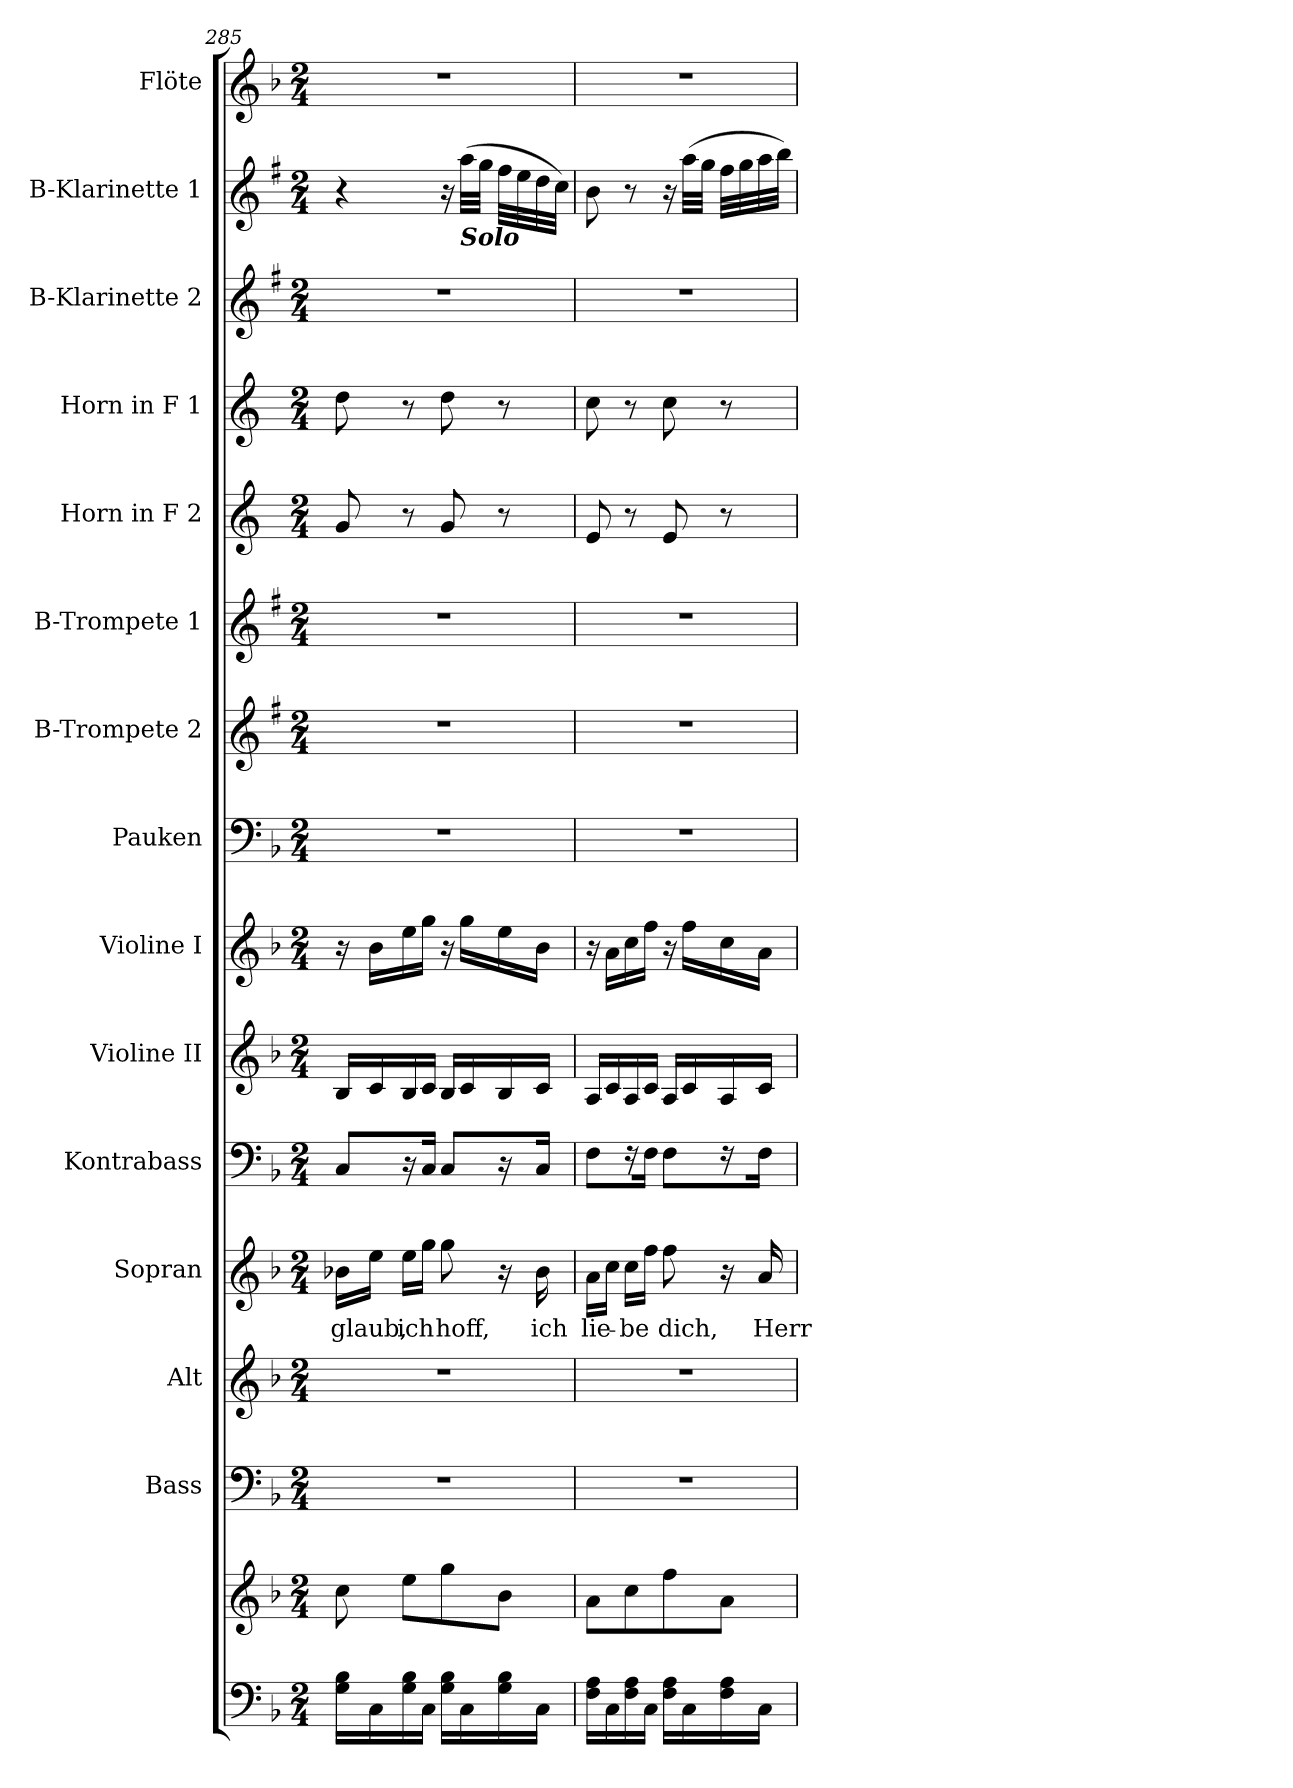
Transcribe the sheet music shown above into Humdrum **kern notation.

**kern	**kern	**kern	**kern	**kern	**text	**kern	**kern	**kern	**kern	**kern	**kern	**kern	**kern	**kern	**kern	**kern
*part15	*part15	*part14	*part13	*part12	*part12	*part11	*part10	*part9	*part8	*part7	*part6	*part5	*part4	*part3	*part2	*part1
*staff16	*staff15	*staff14	*staff13	*staff12	*staff12	*staff11	*staff10	*staff9	*staff8	*staff7	*staff6	*staff5	*staff4	*staff3	*staff2	*staff1
*	*	*I"Bass	*I"Alt	*I"Sopran	*	*I"Kontrabass	*I"Violine II	*I"Violine I	*I"Pauken	*I"B-Trompete 2	*I"B-Trompete 1	*I"Horn in F 2	*I"Horn in F 1	*I"B-Klarinette 2	*I"B-Klarinette 1	*I"Flöte
*	*	*I'B.	*I'A.	*I'S.	*	*I'Kb.	*I'Vl. II	*I'Vl. I	*I'Pk.	*I'B Trp. 2	*I'B Trp. 1	*	*	*I'B Kl. 2	*I'B Kl. 1	*I'Fl.
*clefF4	*clefG2	*clefF4	*clefG2	*clefG2	*	*clefF4	*clefG2	*clefG2	*clefF4	*clefG2	*clefG2	*clefG2	*clefG2	*clefG2	*clefG2	*clefG2
*	*	*	*	*	*	*ITrd7c12	*	*	*	*ITrd1c2	*ITrd1c2	*ITrd4c7	*ITrd4c7	*ITrd1c2	*ITrd1c2	*
*k[b-]	*k[b-]	*k[b-]	*k[b-]	*k[b-]	*	*k[b-]	*k[b-]	*k[b-]	*k[b-]	*k[b-]	*k[b-]	*k[b-]	*k[b-]	*k[b-]	*k[b-]	*k[b-]
*F:	*F:	*F:	*F:	*F:	*	*F:	*F:	*F:	*F:	*F:	*F:	*F:	*F:	*F:	*F:	*F:
*M2/4	*M2/4	*M2/4	*M2/4	*M2/4	*	*M2/4	*M2/4	*M2/4	*M2/4	*M2/4	*M2/4	*M2/4	*M2/4	*M2/4	*M2/4	*M2/4
=285	=285	=285	=285	=285	=285	=285	=285	=285	=285	=285	=285	=285	=285	=285	=285	=285
!	!	!	!	!	!LO:LY:b	!	!	!	!	!	!	!	!	!	!	!
16G\ 16B-\LL	8cc\	2r	2r	16b-X\LL	glaub,	8CC/L	16B-/LL	16r	2r	2r	2r	8c/	8g\	2r	4r	2r
16C\	.	.	.	16ee\JJ	.	.	16c/	16b-\LL	.	.	.	.	.	.	.	.
!	!	!	!	!	!LO:LY:b	!	!	!	!	!	!	!	!	!	!	!
16G\ 16B-\	8ee\L	.	.	16ee\LL	ich	16r	16B-/	16ee\	.	.	.	8r	8r	.	.	.
16C\JJ	.	.	.	16gg\JJ	.	16CC/Jk	16c/JJ	16gg\JJ	.	.	.	.	.	.	.	.
!	!	!	!	!	!LO:LY:b	!	!	!	!	!	!	!	!	!	!	!
16G\ 16B-\LL	8gg\	.	.	8gg\	hoff,	8CC/L	16B-/LL	16r	.	.	.	8c/	8g\	.	16r	.
!	!	!	!	!	!	!	!	!	!	!	!	!	!	!	!LO:TX:b:Bi:t=Solo	!
16C\	.	.	.	.	.	.	16c/	16gg\LL	.	.	.	.	.	.	(>32gg\LLL	.
.	.	.	.	.	.	.	.	.	.	.	.	.	.	.	32ff\JJJ	.
16G\ 16B-\	8b-\J	.	.	16r	.	16r	16B-/	16ee\	.	.	.	8r	8r	.	32ee\LLL	.
.	.	.	.	.	.	.	.	.	.	.	.	.	.	.	32dd\	.
!	!	!	!	!	!LO:LY:b	!	!	!	!	!	!	!	!	!	!	!
16C\JJ	.	.	.	16b-\	ich	16CC/Jk	16c/JJ	16b-\JJ	.	.	.	.	.	.	32cc\	.
.	.	.	.	.	.	.	.	.	.	.	.	.	.	.	32b-\JJJ)	.
=286	=286	=286	=286	=286	=286	=286	=286	=286	=286	=286	=286	=286	=286	=286	=286	=286
!	!	!	!	!	!LO:LY:b	!	!	!	!	!	!	!	!	!	!	!
16F\ 16A\LL	8a\L	2r	2r	16a\LL	lie-	8FF\L	16A/LL	16r	2r	2r	2r	8A/	8f\	2r	8a\	2r
16C\	.	.	.	16cc\JJ	.	.	16c/	16a\LL	.	.	.	.	.	.	.	.
!	!	!	!	!	!LO:LY:b	!	!	!	!	!	!	!	!	!	!	!
16F\ 16A\	8cc\	.	.	16cc\LL	-be	16r	16A/	16cc\	.	.	.	8r	8r	.	8r	.
16C\JJ	.	.	.	16ff\JJ	.	16FF\Jk	16c/JJ	16ff\JJ	.	.	.	.	.	.	.	.
!	!	!	!	!	!LO:LY:b	!	!	!	!	!	!	!	!	!	!	!
16F\ 16A\LL	8ff\	.	.	8ff\	dich,	8FF\L	16A/LL	16r	.	.	.	8A/	8f\	.	16r	.
16C\	.	.	.	.	.	.	16c/	16ff\LL	.	.	.	.	.	.	(>32gg\LLL	.
.	.	.	.	.	.	.	.	.	.	.	.	.	.	.	32ff\JJJ	.
16F\ 16A\	8a\J	.	.	16r	.	16r	16A/	16cc\	.	.	.	8r	8r	.	32ee\LLL	.
.	.	.	.	.	.	.	.	.	.	.	.	.	.	.	32ff\	.
!	!	!	!	!	!LO:LY:b	!	!	!	!	!	!	!	!	!	!	!
16C\JJ	.	.	.	16a/	Herr	16FF\Jk	16c/JJ	16a\JJ	.	.	.	.	.	.	32gg\	.
.	.	.	.	.	.	.	.	.	.	.	.	.	.	.	32aa\JJJ)	.
=	=	=	=	=	=	=	=	=	=	=	=	=	=	=	=	=
*-	*-	*-	*-	*-	*-	*-	*-	*-	*-	*-	*-	*-	*-	*-	*-	*-
